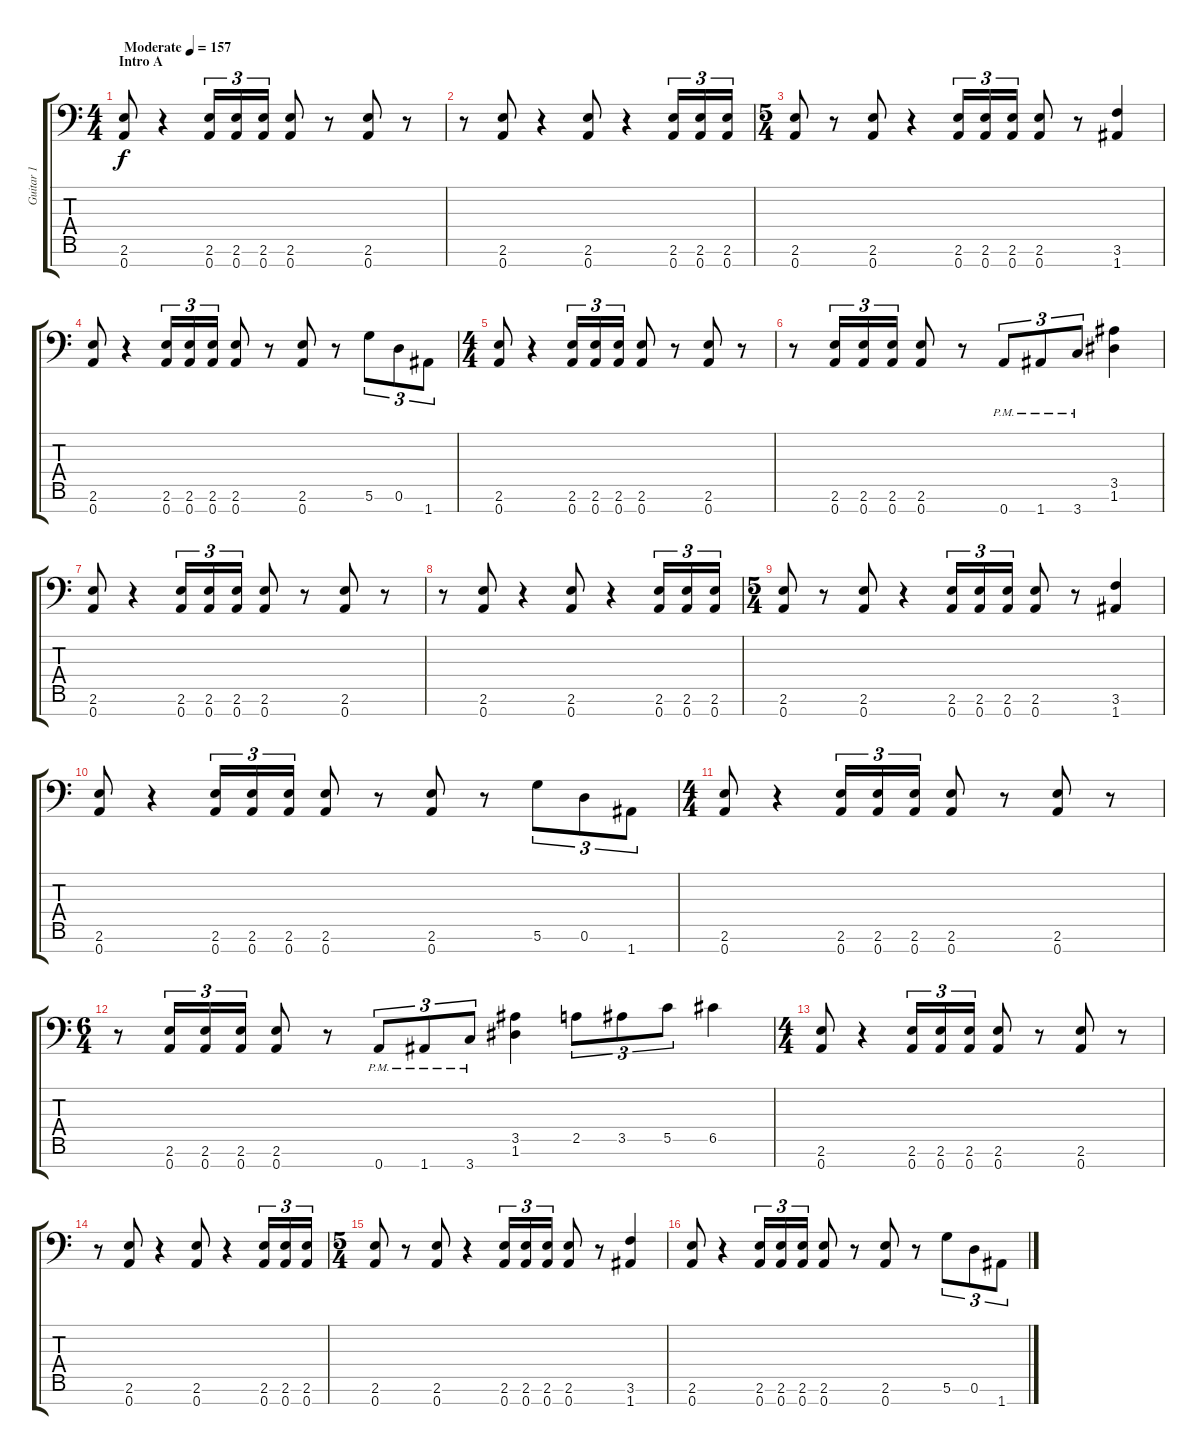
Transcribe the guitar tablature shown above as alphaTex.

\track ("Guitar 1" "Guitar 1") {instrument overdrivenguitar}
\staff {score tabs}
\tuning (D4 A3 F3 C3 G2 D2 A1) {hide}
\ts (4 4)
\section ("" "Intro A")
\tempo (157 "Moderate")
\clef f4
\ks c
(2.6 0.7).8{dy f instrument overdrivenguitar} r.4 (2.6 0.7).16{tu (3 2)} (2.6 0.7).16{tu (3 2)} (2.6 0.7).16{tu (3 2)} (2.6 0.7).8 r.8 (2.6 0.7).8 r.8 |
r.8 (2.6 0.7).8 r.4 (2.6 0.7).8 r.4 (2.6 0.7).16{tu (3 2)} (2.6 0.7).16{tu (3 2)} (2.6 0.7).16{tu (3 2)} |
\ts (5 4)
(2.6 0.7).8 r.8 (2.6 0.7).8 r.4 (2.6 0.7).16{tu (3 2)} (2.6 0.7).16{tu (3 2)} (2.6 0.7).16{tu (3 2)} (2.6 0.7).8 r.8 (3.6 1.7).4 |
(2.6 0.7).8 r.4 (2.6 0.7).16{tu (3 2)} (2.6 0.7).16{tu (3 2)} (2.6 0.7).16{tu (3 2)} (2.6 0.7).8 r.8 (2.6 0.7).8 r.8 5.6.8{tu (3 2)} 0.6.8{tu (3 2)} 1.7.8{tu (3 2)} |
\ts (4 4)
(2.6 0.7).8 r.4 (2.6 0.7).16{tu (3 2)} (2.6 0.7).16{tu (3 2)} (2.6 0.7).16{tu (3 2)} (2.6 0.7).8 r.8 (2.6 0.7).8 r.8 |
r.8 (2.6 0.7).16{tu (3 2)} (2.6 0.7).16{tu (3 2)} (2.6 0.7).16{tu (3 2)} (2.6 0.7).8 r.8 0.7{pm}.8{tu (3 2)} 1.7{pm}.8{tu (3 2)} 3.7{pm}.8{tu (3 2)} (3.5 1.6).4 |
(2.6 0.7).8 r.4 (2.6 0.7).16{tu (3 2)} (2.6 0.7).16{tu (3 2)} (2.6 0.7).16{tu (3 2)} (2.6 0.7).8 r.8 (2.6 0.7).8 r.8 |
r.8 (2.6 0.7).8 r.4 (2.6 0.7).8 r.4 (2.6 0.7).16{tu (3 2)} (2.6 0.7).16{tu (3 2)} (2.6 0.7).16{tu (3 2)} |
\ts (5 4)
(2.6 0.7).8 r.8 (2.6 0.7).8 r.4 (2.6 0.7).16{tu (3 2)} (2.6 0.7).16{tu (3 2)} (2.6 0.7).16{tu (3 2)} (2.6 0.7).8 r.8 (3.6 1.7).4 |
(2.6 0.7).8 r.4 (2.6 0.7).16{tu (3 2)} (2.6 0.7).16{tu (3 2)} (2.6 0.7).16{tu (3 2)} (2.6 0.7).8 r.8 (2.6 0.7).8 r.8 5.6.8{tu (3 2)} 0.6.8{tu (3 2)} 1.7.8{tu (3 2)} |
\ts (4 4)
(2.6 0.7).8 r.4 (2.6 0.7).16{tu (3 2)} (2.6 0.7).16{tu (3 2)} (2.6 0.7).16{tu (3 2)} (2.6 0.7).8 r.8 (2.6 0.7).8 r.8 |
\ts (6 4)
r.8 (2.6 0.7).16{tu (3 2)} (2.6 0.7).16{tu (3 2)} (2.6 0.7).16{tu (3 2)} (2.6 0.7).8 r.8 0.7{pm}.8{tu (3 2)} 1.7{pm}.8{tu (3 2)} 3.7{pm}.8{tu (3 2)} (3.5 1.6).4 2.5.8{tu (3 2)} 3.5.8{tu (3 2)} 5.5.8{tu (3 2)} 6.5.4 |
\ts (4 4)
(2.6 0.7).8 r.4 (2.6 0.7).16{tu (3 2)} (2.6 0.7).16{tu (3 2)} (2.6 0.7).16{tu (3 2)} (2.6 0.7).8 r.8 (2.6 0.7).8 r.8 |
r.8 (2.6 0.7).8 r.4 (2.6 0.7).8 r.4 (2.6 0.7).16{tu (3 2)} (2.6 0.7).16{tu (3 2)} (2.6 0.7).16{tu (3 2)} |
\ts (5 4)
(2.6 0.7).8 r.8 (2.6 0.7).8 r.4 (2.6 0.7).16{tu (3 2)} (2.6 0.7).16{tu (3 2)} (2.6 0.7).16{tu (3 2)} (2.6 0.7).8 r.8 (3.6 1.7).4 |
(2.6 0.7).8 r.4 (2.6 0.7).16{tu (3 2)} (2.6 0.7).16{tu (3 2)} (2.6 0.7).16{tu (3 2)} (2.6 0.7).8 r.8 (2.6 0.7).8 r.8 5.6.8{tu (3 2)} 0.6.8{tu (3 2)} 1.7.8{tu (3 2)}
